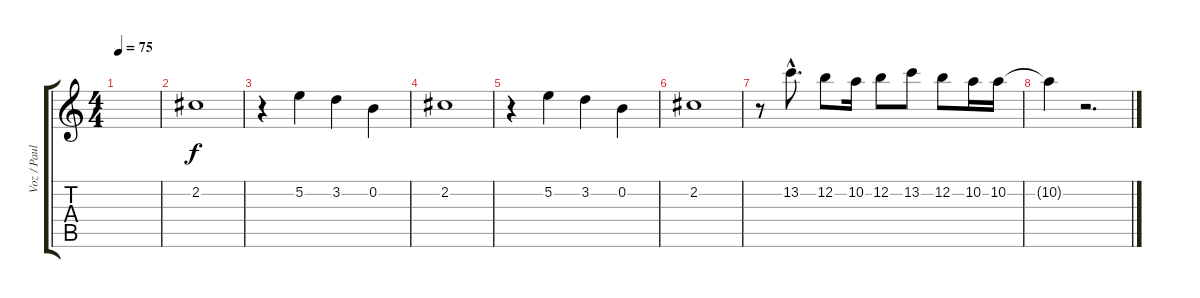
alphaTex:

\track ("Voz / Paul" "Voz / Paul") {instrument distortionguitar}
\staff {score tabs}
\tuning (E4 B3 G3 D3 A2 E2) {hide}
\ts (4 4)
\tempo 75
\clef g2
\ks c
|
2.2.1{volume 10} |
r.4 5.2.4 3.2.4 0.2.4 |
2.2.1 |
r.4 5.2.4 3.2.4 0.2.4 |
2.2.1 |
r.8 13.2{hac}.8{d} 12.2.8 10.2.16 12.2.8 13.2.8 12.2.8 10.2.16 10.2.16 |
10.2{t}.4 r.2{d}
